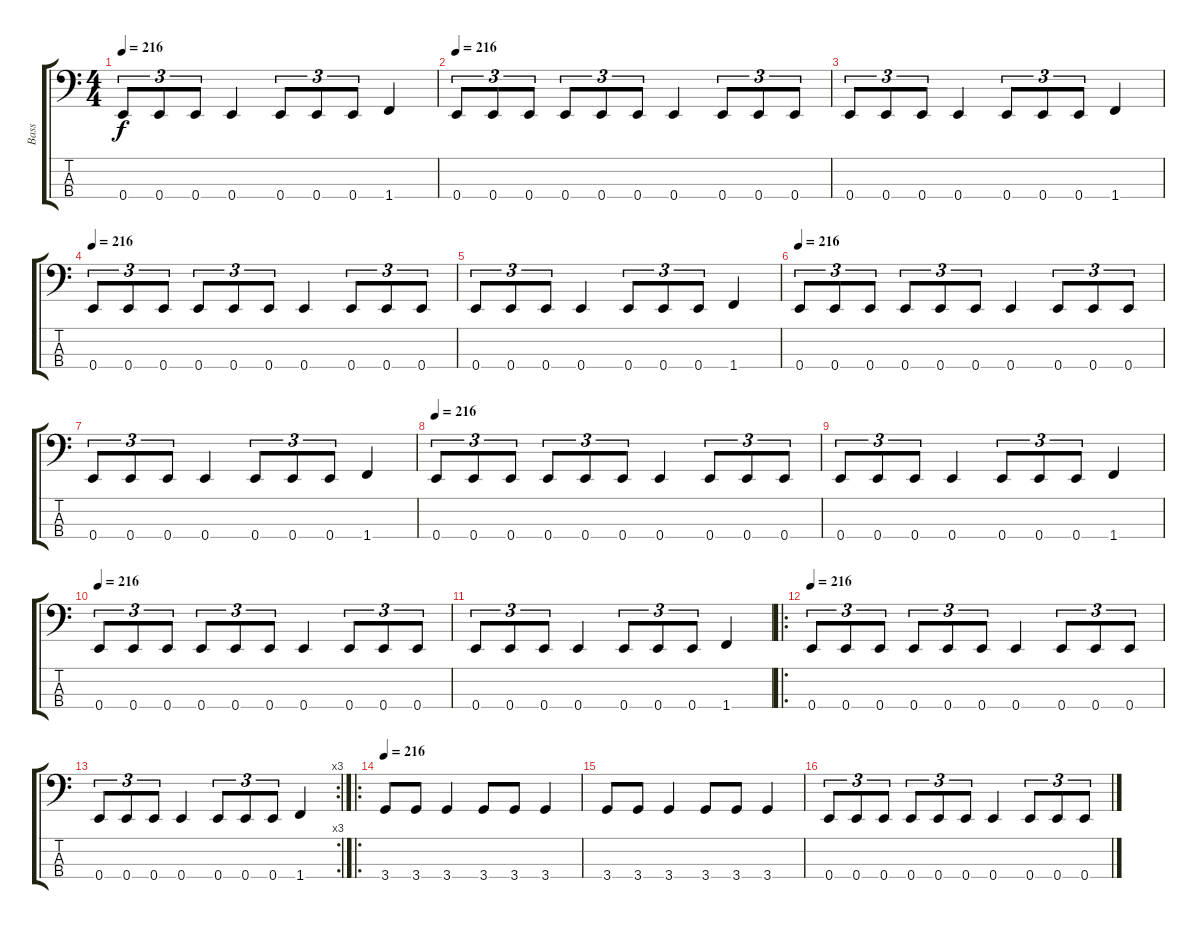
\track ("Bass" "Bass") {instrument electricbassfinger}
\staff {score tabs}
\tuning (G2 D2 A1 E1) {hide}
\ts (4 4)
\tempo 216
\clef f4
\ks c
0.4.8{tu (3 2) dy f} 0.4.8{tu (3 2)} 0.4.8{tu (3 2)} 0.4.4 0.4.8{tu (3 2)} 0.4.8{tu (3 2)} 0.4.8{tu (3 2)} 1.4.4 |
\tempo 216
0.4.8{tu (3 2)} 0.4.8{tu (3 2)} 0.4.8{tu (3 2)} 0.4.8{tu (3 2)} 0.4.8{tu (3 2)} 0.4.8{tu (3 2)} 0.4.4 0.4.8{tu (3 2)} 0.4.8{tu (3 2)} 0.4.8{tu (3 2)} |
0.4.8{tu (3 2)} 0.4.8{tu (3 2)} 0.4.8{tu (3 2)} 0.4.4 0.4.8{tu (3 2)} 0.4.8{tu (3 2)} 0.4.8{tu (3 2)} 1.4.4 |
\tempo 216
0.4.8{tu (3 2)} 0.4.8{tu (3 2)} 0.4.8{tu (3 2)} 0.4.8{tu (3 2)} 0.4.8{tu (3 2)} 0.4.8{tu (3 2)} 0.4.4 0.4.8{tu (3 2)} 0.4.8{tu (3 2)} 0.4.8{tu (3 2)} |
0.4.8{tu (3 2)} 0.4.8{tu (3 2)} 0.4.8{tu (3 2)} 0.4.4 0.4.8{tu (3 2)} 0.4.8{tu (3 2)} 0.4.8{tu (3 2)} 1.4.4 |
\tempo 216
0.4.8{tu (3 2)} 0.4.8{tu (3 2)} 0.4.8{tu (3 2)} 0.4.8{tu (3 2)} 0.4.8{tu (3 2)} 0.4.8{tu (3 2)} 0.4.4 0.4.8{tu (3 2)} 0.4.8{tu (3 2)} 0.4.8{tu (3 2)} |
0.4.8{tu (3 2)} 0.4.8{tu (3 2)} 0.4.8{tu (3 2)} 0.4.4 0.4.8{tu (3 2)} 0.4.8{tu (3 2)} 0.4.8{tu (3 2)} 1.4.4 |
\tempo 216
0.4.8{tu (3 2)} 0.4.8{tu (3 2)} 0.4.8{tu (3 2)} 0.4.8{tu (3 2)} 0.4.8{tu (3 2)} 0.4.8{tu (3 2)} 0.4.4 0.4.8{tu (3 2)} 0.4.8{tu (3 2)} 0.4.8{tu (3 2)} |
0.4.8{tu (3 2)} 0.4.8{tu (3 2)} 0.4.8{tu (3 2)} 0.4.4 0.4.8{tu (3 2)} 0.4.8{tu (3 2)} 0.4.8{tu (3 2)} 1.4.4 |
\tempo 216
0.4.8{tu (3 2)} 0.4.8{tu (3 2)} 0.4.8{tu (3 2)} 0.4.8{tu (3 2)} 0.4.8{tu (3 2)} 0.4.8{tu (3 2)} 0.4.4 0.4.8{tu (3 2)} 0.4.8{tu (3 2)} 0.4.8{tu (3 2)} |
0.4.8{tu (3 2)} 0.4.8{tu (3 2)} 0.4.8{tu (3 2)} 0.4.4 0.4.8{tu (3 2)} 0.4.8{tu (3 2)} 0.4.8{tu (3 2)} 1.4.4 |
\ro
\tempo 216
0.4.8{tu (3 2)} 0.4.8{tu (3 2)} 0.4.8{tu (3 2)} 0.4.8{tu (3 2)} 0.4.8{tu (3 2)} 0.4.8{tu (3 2)} 0.4.4 0.4.8{tu (3 2)} 0.4.8{tu (3 2)} 0.4.8{tu (3 2)} |
\rc 3
0.4.8{tu (3 2)} 0.4.8{tu (3 2)} 0.4.8{tu (3 2)} 0.4.4 0.4.8{tu (3 2)} 0.4.8{tu (3 2)} 0.4.8{tu (3 2)} 1.4.4 |
\ro
\tempo 216
3.4.8 3.4.8 3.4.4 3.4.8 3.4.8 3.4.4 |
3.4.8 3.4.8 3.4.4 3.4.8 3.4.8 3.4.4 |
0.4.8{tu (3 2)} 0.4.8{tu (3 2)} 0.4.8{tu (3 2)} 0.4.8{tu (3 2)} 0.4.8{tu (3 2)} 0.4.8{tu (3 2)} 0.4.4 0.4.8{tu (3 2)} 0.4.8{tu (3 2)} 0.4.8{tu (3 2)}
